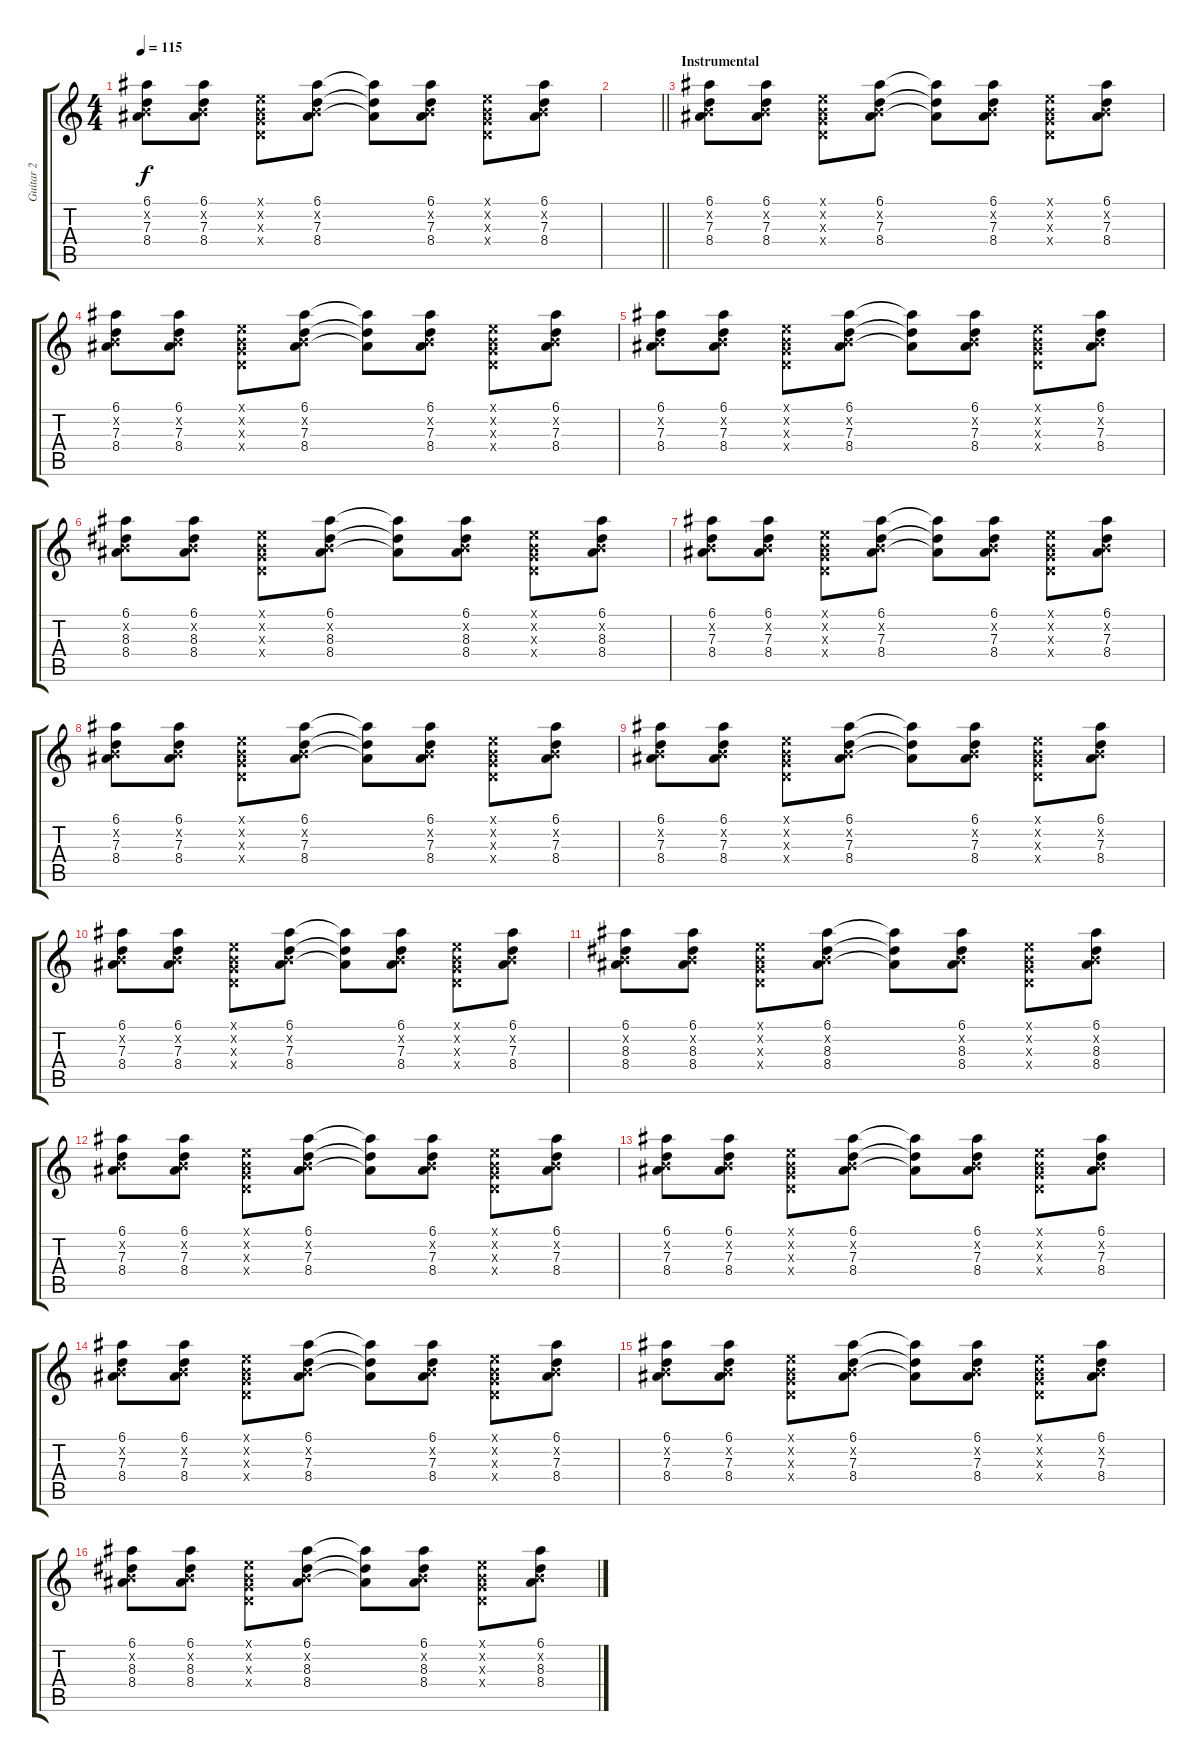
\track ("Guitar 2" "Guitar 2") {instrument acousticguitarnylon}
\staff {score tabs}
\tuning (E4 B3 G3 D3 A2 E2) {hide}
\ts (4 4)
\tempo 115
\clef g2
\ks c
(6.1 0.2{x} 7.3 8.4).8{dy f} (6.1 0.2{x} 7.3 8.4).8 (0.1{x} 0.2{x} 0.3{x} 0.4{x}).8 (6.1 0.2{x} 7.3 8.4).8 (6.1{t} 7.3{t} 8.4{t}).8 (6.1 0.2{x} 7.3 8.4).8 (0.1{x} 0.2{x} 0.3{x} 0.4{x}).8 (6.1 0.2{x} 7.3 8.4).8 |
\barLineRight lightlight
|
\section ("" "Instrumental")
(6.1 0.2{x} 7.3 8.4).8 (6.1 0.2{x} 7.3 8.4).8 (0.1{x} 0.2{x} 0.3{x} 0.4{x}).8 (6.1 0.2{x} 7.3 8.4).8 (6.1{t} 7.3{t} 8.4{t}).8 (6.1 0.2{x} 7.3 8.4).8 (0.1{x} 0.2{x} 0.3{x} 0.4{x}).8 (6.1 0.2{x} 7.3 8.4).8 |
(6.1 0.2{x} 7.3 8.4).8 (6.1 0.2{x} 7.3 8.4).8 (0.1{x} 0.2{x} 0.3{x} 0.4{x}).8 (6.1 0.2{x} 7.3 8.4).8 (6.1{t} 7.3{t} 8.4{t}).8 (6.1 0.2{x} 7.3 8.4).8 (0.1{x} 0.2{x} 0.3{x} 0.4{x}).8 (6.1 0.2{x} 7.3 8.4).8 |
(6.1 0.2{x} 7.3 8.4).8 (6.1 0.2{x} 7.3 8.4).8 (0.1{x} 0.2{x} 0.3{x} 0.4{x}).8 (6.1 0.2{x} 7.3 8.4).8 (6.1{t} 7.3{t} 8.4{t}).8 (6.1 0.2{x} 7.3 8.4).8 (0.1{x} 0.2{x} 0.3{x} 0.4{x}).8 (6.1 0.2{x} 7.3 8.4).8 |
(6.1 0.2{x} 8.3 8.4).8 (6.1 0.2{x} 8.3 8.4).8 (0.1{x} 0.2{x} 0.3{x} 0.4{x}).8 (6.1 0.2{x} 8.3 8.4).8 (6.1{t} 8.3{t} 8.4{t}).8 (6.1 0.2{x} 8.3 8.4).8 (0.1{x} 0.2{x} 0.3{x} 0.4{x}).8 (6.1 0.2{x} 8.3 8.4).8 |
(6.1 0.2{x} 7.3 8.4).8 (6.1 0.2{x} 7.3 8.4).8 (0.1{x} 0.2{x} 0.3{x} 0.4{x}).8 (6.1 0.2{x} 7.3 8.4).8 (6.1{t} 7.3{t} 8.4{t}).8 (6.1 0.2{x} 7.3 8.4).8 (0.1{x} 0.2{x} 0.3{x} 0.4{x}).8 (6.1 0.2{x} 7.3 8.4).8 |
(6.1 0.2{x} 7.3 8.4).8 (6.1 0.2{x} 7.3 8.4).8 (0.1{x} 0.2{x} 0.3{x} 0.4{x}).8 (6.1 0.2{x} 7.3 8.4).8 (6.1{t} 7.3{t} 8.4{t}).8 (6.1 0.2{x} 7.3 8.4).8 (0.1{x} 0.2{x} 0.3{x} 0.4{x}).8 (6.1 0.2{x} 7.3 8.4).8 |
(6.1 0.2{x} 7.3 8.4).8 (6.1 0.2{x} 7.3 8.4).8 (0.1{x} 0.2{x} 0.3{x} 0.4{x}).8 (6.1 0.2{x} 7.3 8.4).8 (6.1{t} 7.3{t} 8.4{t}).8 (6.1 0.2{x} 7.3 8.4).8 (0.1{x} 0.2{x} 0.3{x} 0.4{x}).8 (6.1 0.2{x} 7.3 8.4).8 |
(6.1 0.2{x} 7.3 8.4).8 (6.1 0.2{x} 7.3 8.4).8 (0.1{x} 0.2{x} 0.3{x} 0.4{x}).8 (6.1 0.2{x} 7.3 8.4).8 (6.1{t} 7.3{t} 8.4{t}).8 (6.1 0.2{x} 7.3 8.4).8 (0.1{x} 0.2{x} 0.3{x} 0.4{x}).8 (6.1 0.2{x} 7.3 8.4).8 |
(6.1 0.2{x} 8.3 8.4).8 (6.1 0.2{x} 8.3 8.4).8 (0.1{x} 0.2{x} 0.3{x} 0.4{x}).8 (6.1 0.2{x} 8.3 8.4).8 (6.1{t} 8.3{t} 8.4{t}).8 (6.1 0.2{x} 8.3 8.4).8 (0.1{x} 0.2{x} 0.3{x} 0.4{x}).8 (6.1 0.2{x} 8.3 8.4).8 |
(6.1 0.2{x} 7.3 8.4).8 (6.1 0.2{x} 7.3 8.4).8 (0.1{x} 0.2{x} 0.3{x} 0.4{x}).8 (6.1 0.2{x} 7.3 8.4).8 (6.1{t} 7.3{t} 8.4{t}).8 (6.1 0.2{x} 7.3 8.4).8 (0.1{x} 0.2{x} 0.3{x} 0.4{x}).8 (6.1 0.2{x} 7.3 8.4).8 |
(6.1 0.2{x} 7.3 8.4).8 (6.1 0.2{x} 7.3 8.4).8 (0.1{x} 0.2{x} 0.3{x} 0.4{x}).8 (6.1 0.2{x} 7.3 8.4).8 (6.1{t} 7.3{t} 8.4{t}).8 (6.1 0.2{x} 7.3 8.4).8 (0.1{x} 0.2{x} 0.3{x} 0.4{x}).8 (6.1 0.2{x} 7.3 8.4).8 |
(6.1 0.2{x} 7.3 8.4).8 (6.1 0.2{x} 7.3 8.4).8 (0.1{x} 0.2{x} 0.3{x} 0.4{x}).8 (6.1 0.2{x} 7.3 8.4).8 (6.1{t} 7.3{t} 8.4{t}).8 (6.1 0.2{x} 7.3 8.4).8 (0.1{x} 0.2{x} 0.3{x} 0.4{x}).8 (6.1 0.2{x} 7.3 8.4).8 |
(6.1 0.2{x} 7.3 8.4).8 (6.1 0.2{x} 7.3 8.4).8 (0.1{x} 0.2{x} 0.3{x} 0.4{x}).8 (6.1 0.2{x} 7.3 8.4).8 (6.1{t} 7.3{t} 8.4{t}).8 (6.1 0.2{x} 7.3 8.4).8 (0.1{x} 0.2{x} 0.3{x} 0.4{x}).8 (6.1 0.2{x} 7.3 8.4).8 |
(6.1 0.2{x} 8.3 8.4).8 (6.1 0.2{x} 8.3 8.4).8 (0.1{x} 0.2{x} 0.3{x} 0.4{x}).8 (6.1 0.2{x} 8.3 8.4).8 (6.1{t} 8.3{t} 8.4{t}).8 (6.1 0.2{x} 8.3 8.4).8 (0.1{x} 0.2{x} 0.3{x} 0.4{x}).8 (6.1 0.2{x} 8.3 8.4).8
